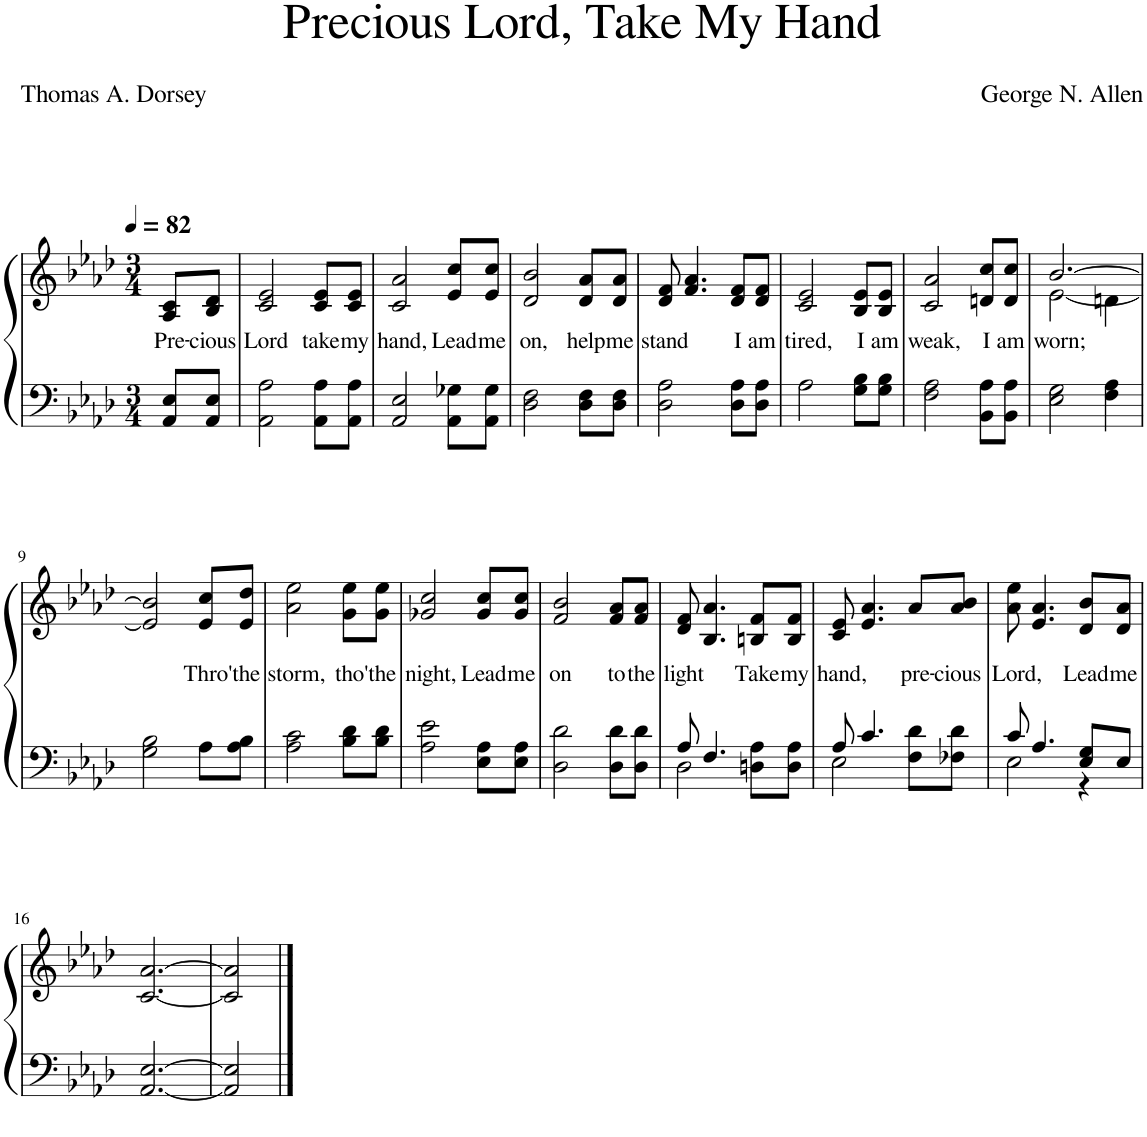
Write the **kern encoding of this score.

**kern	**kern	**text
*part1	*part1	*part1
*staff2	*staff1	*staff1
*I"Piano, untitled	*	*
*I'Pno.	*	*
*clefF4	*clefG2	*
*k[b-e-a-d-]	*k[b-e-a-d-]	*
*M3/4	*M3/4	*
*MM82	*MM82	*
=1	=1	=1
!	!	!LO:LY:b
8AA-/ 8E-/L	8A-/ 8c/L	Pre-
!	!	!LO:LY:b
8AA-/ 8E-/J	8B-/ 8d-/J	-cious
=2	=2	=2
!	!	!LO:LY:b
2AA-\ 2A-\	2c/ 2e-/	Lord
!	!	!LO:LY:b
8AA-\ 8A-\L	8c/ 8e-/L	take
!	!	!LO:LY:b
8AA-\ 8A-\J	8c/ 8e-/J	my
=3	=3	=3
!	!	!LO:LY:b
2AA-/ 2E-/	2c/ 2a-/	hand,
!	!	!LO:LY:b
8AA-\ 8G-X\L	8e-/ 8cc/L	Lead
!	!	!LO:LY:b
8AA-\ 8G-\J	8e-/ 8cc/J	me
=4	=4	=4
!	!	!LO:LY:b
2D-\ 2F\	2d-/ 2b-/	on,
!	!	!LO:LY:b
8D-\ 8F\L	8d-/ 8a-/L	help
!	!	!LO:LY:b
8D-\ 8F\J	8d-/ 8a-/J	me
=5	=5	=5
!	!	!LO:LY:b
2D-\ 2A-\	8d-/ 8f/	stand
.	4.f/ 4.a-/	.
!	!	!LO:LY:b
8D-\ 8A-\L	8d-/ 8f/L	I
!	!	!LO:LY:b
8D-\ 8A-\J	8d-/ 8f/J	am
=6	=6	=6
!	!	!LO:LY:b
2A-\	2c/ 2e-/	tired,
!	!	!LO:LY:b
8G\ 8B-\L	8B-/ 8e-/L	I
!	!	!LO:LY:b
8G\ 8B-\J	8B-/ 8e-/J	am
=7	=7	=7
!	!	!LO:LY:b
2F\ 2A-\	2c/ 2a-/	weak,
!	!	!LO:LY:b
8BB-\ 8A-\L	8dn/ 8cc/L	I
!	!	!LO:LY:b
8BB-\ 8A-\J	8d/ 8cc/J	am
=8	=8	=8
!	!	!LO:LY:b
*	*^	*
2E-\ 2G\	[2.b-/	[2e-\	worn;
4F\ 4A-\	.	4dn\	.
*	*v	*v	*
!!LO:LB:g=z
=9	=9	=9
2G\ 2B-\	2e-/] 2b-/]	.
!	!	!LO:LY:b
8A-\L	8e-/ 8cc/L	Thro'
!	!	!LO:LY:b
8A-\ 8B-\J	8e-/ 8dd-/J	the
=10	=10	=10
!	!	!LO:LY:b
2A-\ 2c\	2a-\ 2ee-\	storm,
!	!	!LO:LY:b
8B-\ 8d-\L	8g\ 8ee-\L	tho'
!	!	!LO:LY:b
8B-\ 8d-\J	8g\ 8ee-\J	the
=11	=11	=11
!	!	!LO:LY:b
2A-\ 2e-\	2g-X/ 2cc/	night,
!	!	!LO:LY:b
8E-\ 8A-\L	8g-/ 8cc/L	Lead
!	!	!LO:LY:b
8E-\ 8A-\J	8g-/ 8cc/J	me
=12	=12	=12
!	!	!LO:LY:b
2D-\ 2d-\	2f/ 2b-/	on
!	!	!LO:LY:b
8D-\ 8d-\L	8f/ 8a-/L	to
!	!	!LO:LY:b
8D-\ 8d-\J	8f/ 8a-/J	the
=13	=13	=13
*^	*	*
!	!	!	!LO:LY:b
8A-/	2D-\	8d-/ 8f/	light
4.F/	.	4.B-/ 4.a-/	.
!	!	!	!LO:LY:b
8Dn\ 8A-\L	4ryy	8Bn/ 8f/L	Take
!	!	!	!LO:LY:b
8D\ 8A-\J	.	8B/ 8f/J	my
=14	=14	=14	=14
!	!	!	!LO:LY:b
8A-/	2E-\	8c/ 8e-/	hand,
4.c/	.	4.e-/ 4.a-/	.
!	!	!	!LO:LY:b
8F\ 8d-\L	4ryy	8a-/L	pre-
!	!	!	!LO:LY:b
8F-X\ 8d-\J	.	8a-/ 8b-/J	-cious
=15	=15	=15	=15
!	!	!	!LO:LY:b
8c/	2E-\	8a-\ 8ee-\	Lord,
4.A-/	.	4.e-/ 4.a-/	.
!	!	!	!LO:LY:b
8E-/ 8G/L	4r	8d-/ 8b-/L	Lead
!	!	!	!LO:LY:b
8E-/J	.	8d-/ 8a-/J	me
*v	*v	*	*
!!LO:LB:g=z
=16	=16	=16
[2.AA-/ [2.E-/	[2.c/ [2.a-/	.
=17	=17	=17
2AA-/] 2E-/]	2c/] 2a-/]	.
==	==	==
*-	*-	*-
